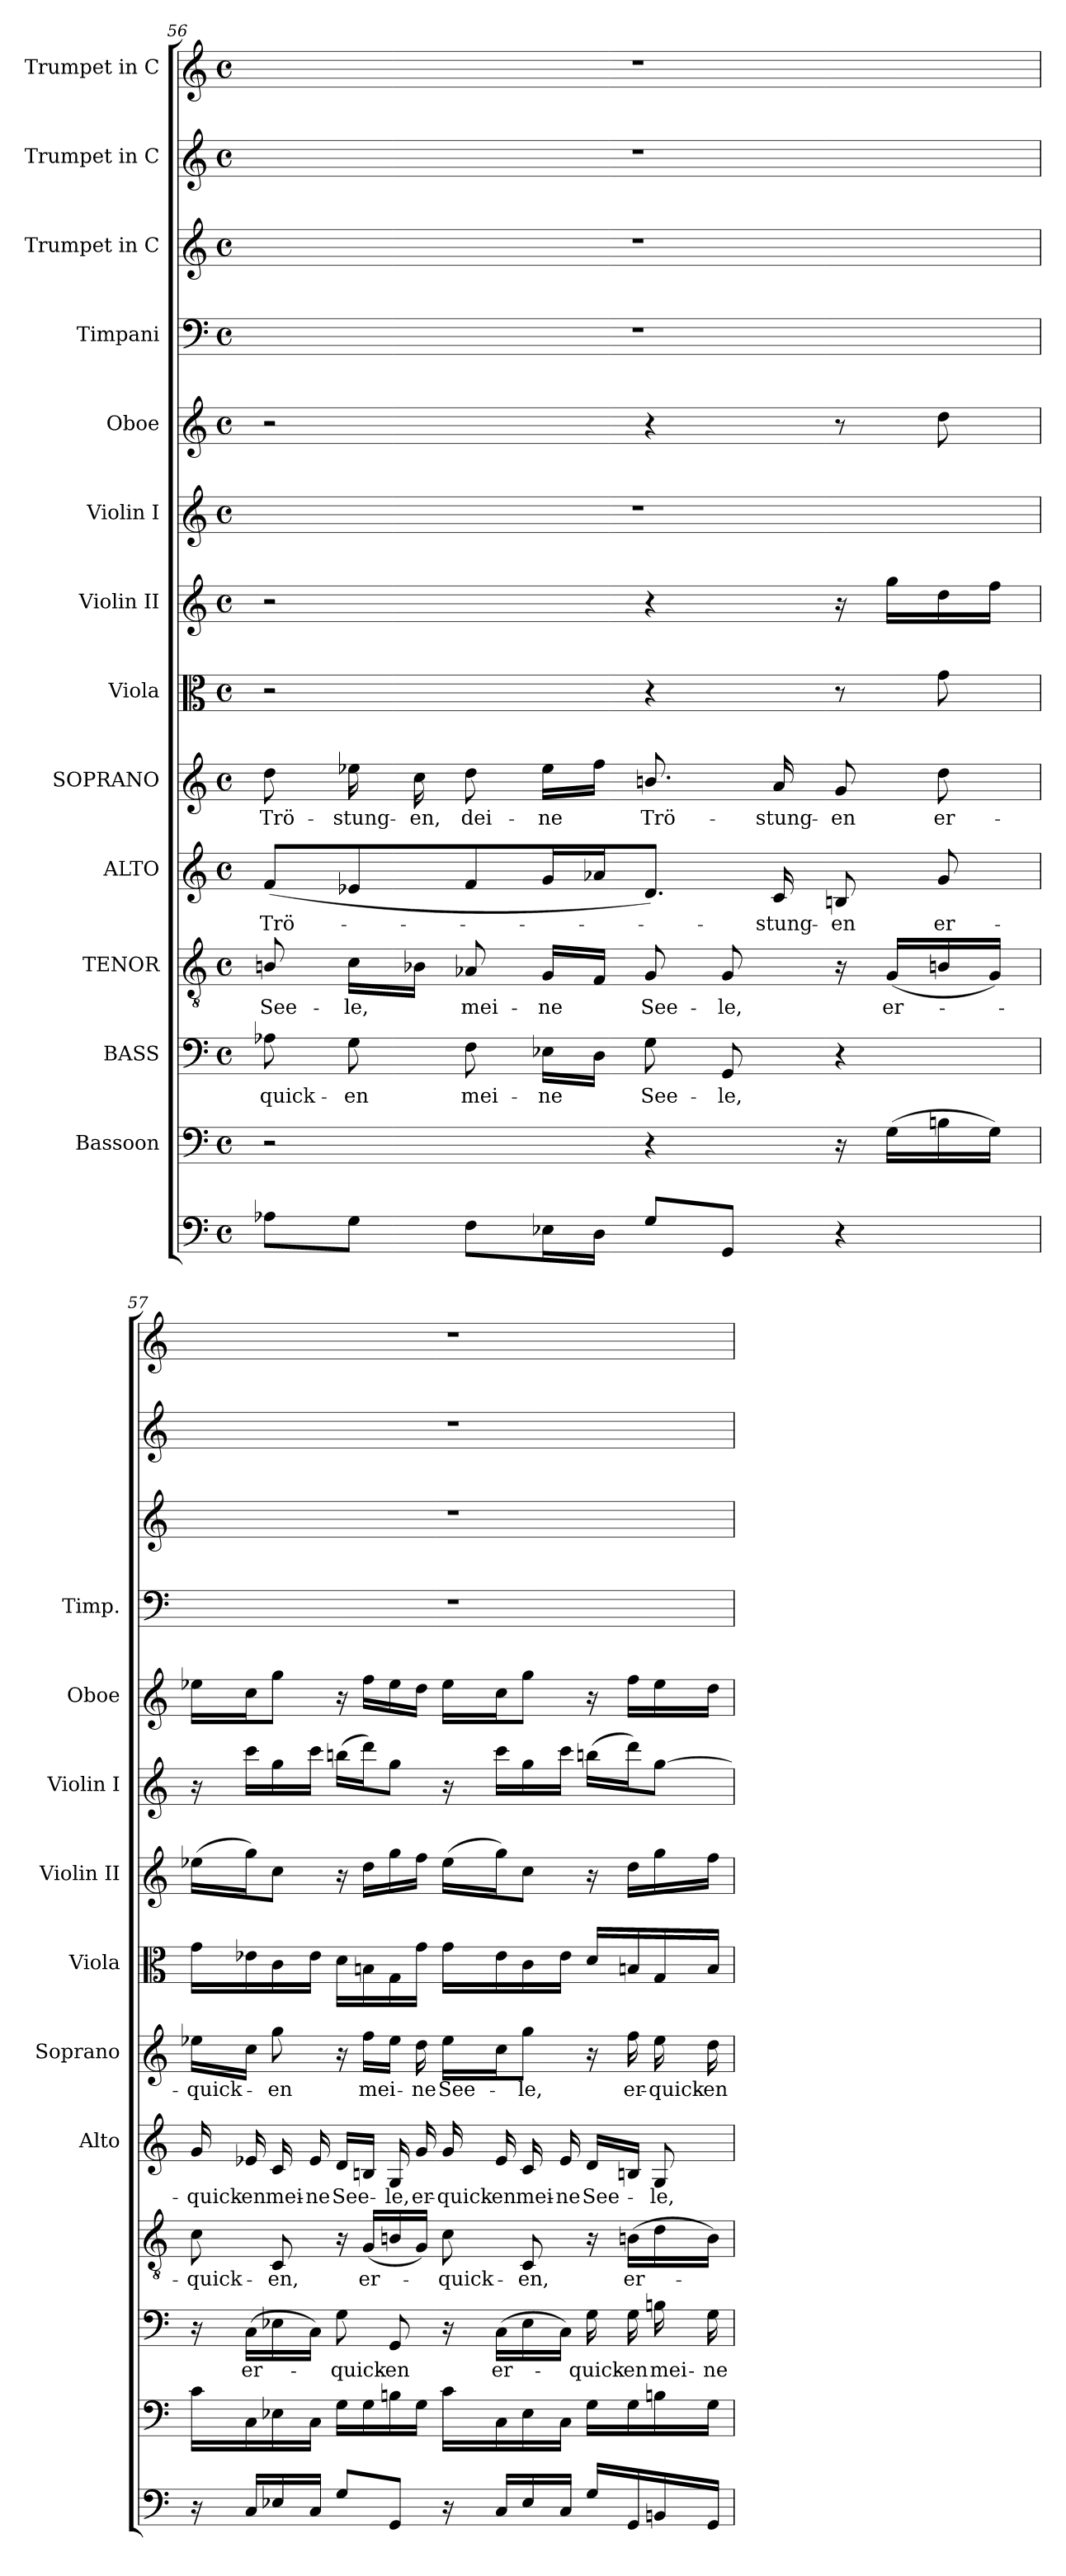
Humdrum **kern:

**kern	**kern	**kern	**text	**kern	**text	**kern	**text	**kern	**text	**kern	**kern	**kern	**kern	**kern	**kern	**kern	**kern
*part14	*part13	*part12	*part12	*part11	*part11	*part10	*part10	*part9	*part9	*part8	*part7	*part6	*part5	*part4	*part3	*part2	*part1
*staff14	*staff13	*staff12	*staff12	*staff11	*staff11	*staff10	*staff10	*staff9	*staff9	*staff8	*staff7	*staff6	*staff5	*staff4	*staff3	*staff2	*staff1
*	*I"Bassoon	*I"BASS	*	*I"TENOR	*	*I"ALTO	*	*I"SOPRANO	*	*I"Viola	*I"Violin II	*I"Violin I	*I"Oboe	*I"Timpani	*I"Trumpet in C	*I"Trumpet in C	*I"Trumpet in C
*	*	*	*	*	*	*I'Alto	*	*I'Soprano	*	*I'Viola	*I'Violin II	*I'Violin I	*I'Oboe	*I'Timp.	*	*	*
*clefF4	*clefF4	*clefF4	*	*clefGv2	*	*clefG2	*	*clefG2	*	*clefC3	*clefG2	*clefG2	*clefG2	*clefF4	*clefG2	*clefG2	*clefG2
*	*	*	*	*ITrd7c12	*	*	*	*	*	*	*	*	*	*	*	*	*
*k[]	*k[]	*k[]	*	*k[]	*	*k[]	*	*k[]	*	*k[]	*k[]	*k[]	*k[]	*k[]	*k[]	*k[]	*k[]
*C:	*C:	*C:	*	*C:	*	*C:	*	*C:	*	*C:	*C:	*C:	*C:	*C:	*C:	*C:	*C:
*M4/4	*M4/4	*M4/4	*	*M4/4	*	*M4/4	*	*M4/4	*	*M4/4	*M4/4	*M4/4	*M4/4	*M4/4	*M4/4	*M4/4	*M4/4
*met(c)	*met(c)	*met(c)	*	*met(c)	*	*met(c)	*	*met(c)	*	*met(c)	*met(c)	*met(c)	*met(c)	*met(c)	*met(c)	*met(c)	*met(c)
=56	=56	=56	=56	=56	=56	=56	=56	=56	=56	=56	=56	=56	=56	=56	=56	=56	=56
!	!	!	!LO:LY:b:color=#000000	!	!	!	!	!	!	!	!	!	!	!	!	!	!
!	!	!	!	!	!LO:LY:b:color=#000000	!	!	!	!	!	!	!	!	!	!	!	!
!	!	!	!	!	!	!	!LO:LY:a:color=#000000	!	!	!	!	!	!	!	!	!	!
!	!	!	!	!	!	!	!	!	!LO:LY:b:color=#000000	!	!	!	!	!	!	!	!
8A-Xi\L	2r	8A-Xi\	-quick-	8BBni/	See-	(8fi/L	Trö-	8ddi\	Trö-	2r	2r	1r	2r	1r	1r	1r	1r
!	!	!	!LO:LY:b:color=#000000	!	!	!	!	!	!	!	!	!	!	!	!	!	!
!	!	!	!	!	!LO:LY:b:color=#000000	!	!	!	!	!	!	!	!	!	!	!	!
!	!	!	!	!	!	!	!	!	!LO:LY:b:color=#000000	!	!	!	!	!	!	!	!
8Gi\J	.	8Gi\	-en	16Ci\LL	-le,	8e-i/	.	16ee-i\	-stung-	.	.	.	.	.	.	.	.
!	!	!	!	!	!	!	!	!	!LO:LY:b:color=#000000	!	!	!	!	!	!	!	!
.	.	.	.	16BB-Xi\JJ	.	.	.	16cci\	-en,	.	.	.	.	.	.	.	.
!	!	!	!LO:LY:b:color=#000000	!	!	!	!	!	!	!	!	!	!	!	!	!	!
!	!	!	!	!	!LO:LY:b:color=#000000	!	!	!	!	!	!	!	!	!	!	!	!
!	!	!	!	!	!	!	!	!	!LO:LY:b:color=#000000	!	!	!	!	!	!	!	!
8Fi\L	.	8Fi\	mei-	8AA-Xi/	mei-	8fi/	.	8ddi\	dei-	.	.	.	.	.	.	.	.
!	!	!	!LO:LY:b:color=#000000	!	!	!	!	!	!	!	!	!	!	!	!	!	!
!	!	!	!	!	!LO:LY:b:color=#000000	!	!	!	!	!	!	!	!	!	!	!	!
!	!	!	!	!	!	!	!	!	!LO:LY:b:color=#000000	!	!	!	!	!	!	!	!
16E-i\L	.	16E-i\LL	-ne	16GGi/LL	-ne	16gi/L	.	16ee-i\LL	-ne	.	.	.	.	.	.	.	.
16Di\JJ	.	16Di\JJ	.	16FFi/JJ	.	16a-Xi/J	.	16ffi\JJ	.	.	.	.	.	.	.	.	.
!	!	!	!LO:LY:b:color=#000000	!	!	!	!	!	!	!	!	!	!	!	!	!	!
!	!	!	!	!	!LO:LY:b:color=#000000	!	!	!	!	!	!	!	!	!	!	!	!
!	!	!	!	!	!	!	!	!	!LO:LY:b:color=#000000	!	!	!	!	!	!	!	!
8Gi/L	4r	8Gi\	See-	8GGi/	See-	8.di/J)	.	8.bni/	Trö-	4r	4r	.	4r	.	.	.	.
!	!	!	!LO:LY:b:color=#000000	!	!	!	!	!	!	!	!	!	!	!	!	!	!
!	!	!	!	!	!LO:LY:b:color=#000000	!	!	!	!	!	!	!	!	!	!	!	!
8GGi/J	.	8GGi/	-le,	8GGi/	-le,	.	.	.	.	.	.	.	.	.	.	.	.
!	!	!	!	!	!	!	!LO:LY:a:color=#000000	!	!	!	!	!	!	!	!	!	!
!	!	!	!	!	!	!	!	!	!LO:LY:b:color=#000000	!	!	!	!	!	!	!	!
.	.	.	.	.	.	16ci/	-stung-	16ai/	-stung-	.	.	.	.	.	.	.	.
!	!	!	!	!	!	!	!LO:LY:a:color=#000000	!	!	!	!	!	!	!	!	!	!
!	!	!	!	!	!	!	!	!	!LO:LY:b:color=#000000	!	!	!	!	!	!	!	!
4r	16r	4r	.	16r	.	8Bni/	-en	8gi/	-en	8r	16r	.	8r	.	.	.	.
!	!	!	!	!	!LO:LY:b:color=#000000	!	!	!	!	!	!	!	!	!	!	!	!
.	(16Gi\LL	.	.	(16GGi/LL	er-	.	.	.	.	.	16ggi\LL	.	.	.	.	.	.
!	!	!	!	!	!	!	!LO:LY:a:color=#000000	!	!	!	!	!	!	!	!	!	!
!	!	!	!	!	!	!	!	!	!LO:LY:b:color=#000000	!	!	!	!	!	!	!	!
.	16Bni\	.	.	16BBni/	.	8gi/	er-	8ddi\	er-	8gi\	16ddi\	.	8ddi\	.	.	.	.
.	16Gi\JJ)	.	.	16GGi/JJ)	.	.	.	.	.	.	16ffi\JJ	.	.	.	.	.	.
!!LO:LB:g=z
=57	=57	=57	=57	=57	=57	=57	=57	=57	=57	=57	=57	=57	=57	=57	=57	=57	=57
!	!	!	!	!	!LO:LY:b:color=#000000	!	!	!	!	!	!	!	!	!	!	!	!
!	!	!	!	!	!	!	!LO:LY:b:color=#000000	!	!	!	!	!	!	!	!	!	!
!	!	!	!	!	!	!	!	!	!LO:LY:b:color=#000000	!	!	!	!	!	!	!	!
16r	16ci\LL	16r	.	8Ci\	-quick-	16gi/	-quick-	16ee-i\LL	-quick-	16gi\LL	(16ee-i\LL	16r	16ee-i\LL	1r	1r	1r	1r
!	!	!	!LO:LY:b:color=#000000	!	!	!	!	!	!	!	!	!	!	!	!	!	!
!	!	!	!	!	!	!	!LO:LY:b:color=#000000	!	!	!	!	!	!	!	!	!	!
16Ci/LL	16Ci\	(16Ci\LL	er-	.	.	16e-i/	-en	16cci\JJ	.	16e-i\	16ggi\J)	16ccci\LL	16cci\J	.	.	.	.
!	!	!	!	!	!LO:LY:b:color=#000000	!	!	!	!	!	!	!	!	!	!	!	!
!	!	!	!	!	!	!	!LO:LY:b:color=#000000	!	!	!	!	!	!	!	!	!	!
!	!	!	!	!	!	!	!	!	!LO:LY:b:color=#000000	!	!	!	!	!	!	!	!
16E-i/	16E-i\	16E-i\	.	8CCi/	-en,	16ci/	mei-	8ggi\	-en	16ci\	8cci\J	16ggi\	8ggi\J	.	.	.	.
!	!	!	!	!	!	!	!LO:LY:b:color=#000000	!	!	!	!	!	!	!	!	!	!
16Ci/JJ	16Ci\JJ	16Ci\JJ)	.	.	.	16e-i/	-ne	.	.	16e-i\JJ	.	16ccci\JJ	.	.	.	.	.
!	!	!	!LO:LY:b:color=#000000	!	!	!	!	!	!	!	!	!	!	!	!	!	!
!	!	!	!	!	!	!	!LO:LY:b:color=#000000	!	!	!	!	!	!	!	!	!	!
8Gi/L	16Gi\LL	8Gi\	-quick-	16r	.	16di/LL	See-	16r	.	16di\LL	16r	(16bbni\LL	16r	.	.	.	.
!	!	!	!	!	!LO:LY:b:color=#000000	!	!	!	!	!	!	!	!	!	!	!	!
!	!	!	!	!	!	!	!	!	!LO:LY:b:color=#000000	!	!	!	!	!	!	!	!
.	16Gi\	.	.	(16GGi/LL	er-	16Bni/JJ	.	16ffi\LL	mei-	16Bni\	16ddi\LL	16dddi\J)	16ffi\LL	.	.	.	.
!	!	!	!LO:LY:b:color=#000000	!	!	!	!	!	!	!	!	!	!	!	!	!	!
!	!	!	!	!	!	!	!LO:LY:b:color=#000000	!	!	!	!	!	!	!	!	!	!
8GGi/J	16Bni\	8GGi/	-en	16BBni/	.	16Gi/	-le,	16ee-i\JJ	.	16Gi\	16ggi\	8ggi\J	16ee-i\	.	.	.	.
!	!	!	!	!	!	!	!LO:LY:b:color=#000000	!	!	!	!	!	!	!	!	!	!
!	!	!	!	!	!	!	!	!	!LO:LY:b:color=#000000	!	!	!	!	!	!	!	!
.	16Gi\JJ	.	.	16GGi/JJ)	.	16gi/	er-	16ddi\	-ne	16gi\JJ	16ffi\JJ	.	16ddi\JJ	.	.	.	.
!	!	!	!	!	!LO:LY:b:color=#000000	!	!	!	!	!	!	!	!	!	!	!	!
!	!	!	!	!	!	!	!LO:LY:b:color=#000000	!	!	!	!	!	!	!	!	!	!
!	!	!	!	!	!	!	!	!	!LO:LY:b:color=#000000	!	!	!	!	!	!	!	!
16r	16ci\LL	16r	.	8Ci\	-quick-	16gi/	-quick-	16ee-i\LL	See-	16gi\LL	(16ee-i\LL	16r	16ee-i\LL	.	.	.	.
!	!	!	!LO:LY:b:color=#000000	!	!	!	!	!	!	!	!	!	!	!	!	!	!
!	!	!	!	!	!	!	!LO:LY:b:color=#000000	!	!	!	!	!	!	!	!	!	!
16Ci/LL	16Ci\	(16Ci\LL	er-	.	.	16e-i/	-en	16cci\J	.	16e-i\	16ggi\J)	16ccci\LL	16cci\J	.	.	.	.
!	!	!	!	!	!LO:LY:b:color=#000000	!	!	!	!	!	!	!	!	!	!	!	!
!	!	!	!	!	!	!	!LO:LY:b:color=#000000	!	!	!	!	!	!	!	!	!	!
!	!	!	!	!	!	!	!	!	!LO:LY:b:color=#000000	!	!	!	!	!	!	!	!
16E-i/	16E-i\	16E-i\	.	8CCi/	-en,	16ci/	mei-	8ggi\J	-le,	16ci\	8cci\J	16ggi\	8ggi\J	.	.	.	.
!	!	!	!	!	!	!	!LO:LY:b:color=#000000	!	!	!	!	!	!	!	!	!	!
16Ci/JJ	16Ci\JJ	16Ci\JJ)	.	.	.	16e-i/	-ne	.	.	16e-i\JJ	.	16ccci\JJ	.	.	.	.	.
!	!	!	!LO:LY:b:color=#000000	!	!	!	!	!	!	!	!	!	!	!	!	!	!
!	!	!	!	!	!	!	!LO:LY:b:color=#000000	!	!	!	!	!	!	!	!	!	!
16Gi/LL	16Gi\LL	16Gi\	-quick-	16r	.	16di/LL	See-	16r	.	16di/LL	16r	(16bbni\LL	16r	.	.	.	.
!	!	!	!LO:LY:b:color=#000000	!	!	!	!	!	!	!	!	!	!	!	!	!	!
!	!	!	!	!	!LO:LY:b:color=#000000	!	!	!	!	!	!	!	!	!	!	!	!
!	!	!	!	!	!	!	!	!	!LO:LY:b:color=#000000	!	!	!	!	!	!	!	!
16GGi/	16Gi\	16Gi\	-en	(16BBni\LL	er-	16Bni/JJ	.	16ffi\	er-	16Bni/	16ddi\LL	16dddi\J)	16ffi\LL	.	.	.	.
!	!	!	!LO:LY:b:color=#000000	!	!	!	!	!	!	!	!	!	!	!	!	!	!
!	!	!	!	!	!	!	!LO:LY:b:color=#000000	!	!	!	!	!	!	!	!	!	!
!	!	!	!	!	!	!	!	!	!LO:LY:b:color=#000000	!	!	!	!	!	!	!	!
16BBni/	16Bni\	16Bni\	mei-	16Di\	.	8Gi/	-le,	16ee-i\	-quick-	16Gi/	16ggi\	[8ggi\J	16ee-i\	.	.	.	.
!	!	!	!LO:LY:b:color=#000000	!	!	!	!	!	!	!	!	!	!	!	!	!	!
!	!	!	!	!	!	!	!	!	!LO:LY:b:color=#000000	!	!	!	!	!	!	!	!
16GGi/JJ	16Gi\JJ	16Gi\	-ne	16BBi\JJ)	.	.	.	16ddi\	-en	16Bi/JJ	16ffi\JJ	.	16ddi\JJ	.	.	.	.
=	=	=	=	=	=	=	=	=	=	=	=	=	=	=	=	=	=
*-	*-	*-	*-	*-	*-	*-	*-	*-	*-	*-	*-	*-	*-	*-	*-	*-	*-
